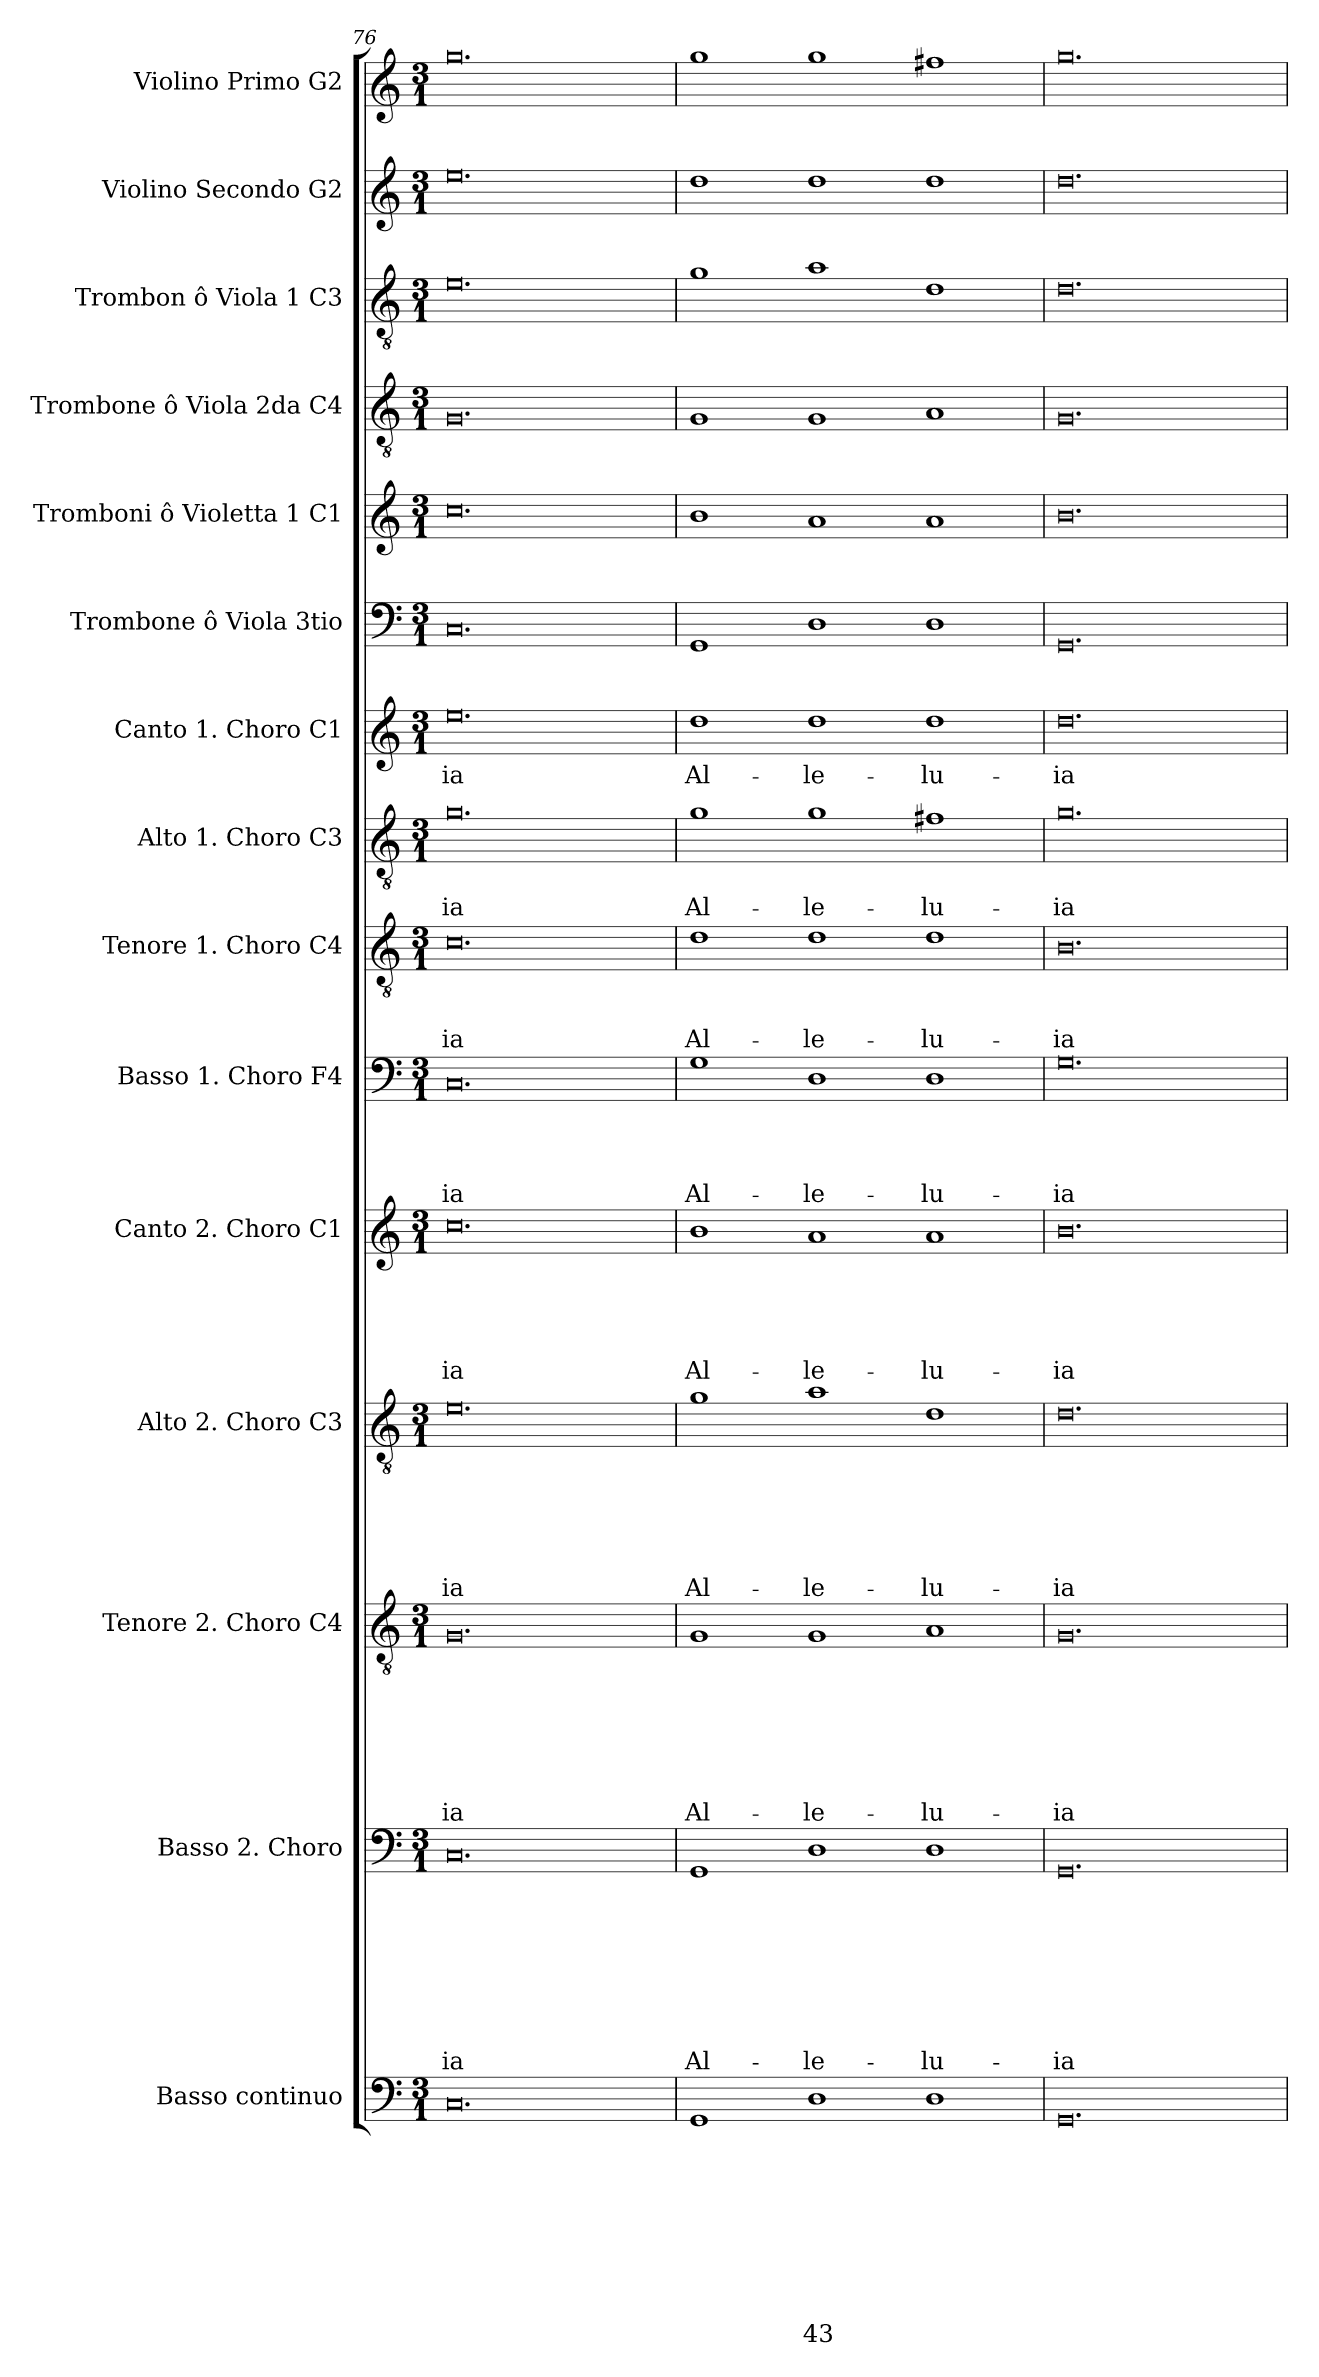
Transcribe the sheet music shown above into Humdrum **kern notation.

**kern	**text	**text	**text	**text	**text	**text	**text	**text	**text	**kern	**text	**text	**text	**text	**text	**text	**text	**text	**kern	**text	**text	**text	**text	**text	**text	**text	**kern	**text	**text	**text	**text	**text	**text	**kern	**text	**text	**text	**text	**text	**kern	**text	**text	**text	**text	**kern	**text	**text	**text	**kern	**text	**text	**kern	**text	**kern	**kern	**kern	**kern	**kern	**kern
*part15	*part15	*part15	*part15	*part15	*part15	*part15	*part15	*part15	*part15	*part14	*part14	*part14	*part14	*part14	*part14	*part14	*part14	*part14	*part13	*part13	*part13	*part13	*part13	*part13	*part13	*part13	*part12	*part12	*part12	*part12	*part12	*part12	*part12	*part11	*part11	*part11	*part11	*part11	*part11	*part10	*part10	*part10	*part10	*part10	*part9	*part9	*part9	*part9	*part8	*part8	*part8	*part7	*part7	*part6	*part5	*part4	*part3	*part2	*part1
*staff15	*staff15	*staff15	*staff15	*staff15	*staff15	*staff15	*staff15	*staff15	*staff15	*staff14	*staff14	*staff14	*staff14	*staff14	*staff14	*staff14	*staff14	*staff14	*staff13	*staff13	*staff13	*staff13	*staff13	*staff13	*staff13	*staff13	*staff12	*staff12	*staff12	*staff12	*staff12	*staff12	*staff12	*staff11	*staff11	*staff11	*staff11	*staff11	*staff11	*staff10	*staff10	*staff10	*staff10	*staff10	*staff9	*staff9	*staff9	*staff9	*staff8	*staff8	*staff8	*staff7	*staff7	*staff6	*staff5	*staff4	*staff3	*staff2	*staff1
*I"Basso continuo	*	*	*	*	*	*	*	*	*	*I"Basso 2. Choro	*	*	*	*	*	*	*	*	*I"Tenore 2. Choro C4	*	*	*	*	*	*	*	*I"Alto 2. Choro C3	*	*	*	*	*	*	*I"Canto 2. Choro  C1	*	*	*	*	*	*I"Basso 1. Choro F4	*	*	*	*	*I"Tenore 1. Choro C4	*	*	*	*I"Alto 1. Choro C3	*	*	*I"Canto 1. Choro  C1	*	*I"Trombone ô Viola 3tio	*I"Tromboni ô Violetta 1 C1	*I"Trombone ô Viola 2da C4	*I"Trombon ô Viola 1 C3	*I"Violino Secondo G2	*I"Violino Primo G2
*I'BC	*	*	*	*	*	*	*	*	*	*I'B2	*	*	*	*	*	*	*	*	*I'T2	*	*	*	*	*	*	*	*I'A2	*	*	*	*	*	*	*I'C2	*	*	*	*	*	*I'B1	*	*	*	*	*I'T1	*	*	*	*I'A1	*	*	*I'C1	*	*I'Vla3	*I'Vlta 1	*I'Tr2	*I'Tr1	*I'Vl2	*I'Vl1
*clefF4	*	*	*	*	*	*	*	*	*	*clefF4	*	*	*	*	*	*	*	*	*clefGv2	*	*	*	*	*	*	*	*clefGv2	*	*	*	*	*	*	*clefG2	*	*	*	*	*	*clefF4	*	*	*	*	*clefGv2	*	*	*	*clefGv2	*	*	*clefG2	*	*clefF4	*clefG2	*clefGv2	*clefGv2	*clefG2	*clefG2
*k[]	*	*	*	*	*	*	*	*	*	*k[]	*	*	*	*	*	*	*	*	*k[]	*	*	*	*	*	*	*	*k[]	*	*	*	*	*	*	*k[]	*	*	*	*	*	*k[]	*	*	*	*	*k[]	*	*	*	*k[]	*	*	*k[]	*	*k[]	*k[]	*k[]	*k[]	*k[]	*k[]
*C:	*	*	*	*	*	*	*	*	*	*C:	*	*	*	*	*	*	*	*	*C:	*	*	*	*	*	*	*	*C:	*	*	*	*	*	*	*C:	*	*	*	*	*	*C:	*	*	*	*	*C:	*	*	*	*C:	*	*	*C:	*	*C:	*C:	*C:	*C:	*C:	*C:
*M3/1	*	*	*	*	*	*	*	*	*	*M3/1	*	*	*	*	*	*	*	*	*M3/1	*	*	*	*	*	*	*	*M3/1	*	*	*	*	*	*	*M3/1	*	*	*	*	*	*M3/1	*	*	*	*	*M3/1	*	*	*	*M3/1	*	*	*M3/1	*	*M3/1	*M3/1	*M3/1	*M3/1	*M3/1	*M3/1
=76	=76	=76	=76	=76	=76	=76	=76	=76	=76	=76	=76	=76	=76	=76	=76	=76	=76	=76	=76	=76	=76	=76	=76	=76	=76	=76	=76	=76	=76	=76	=76	=76	=76	=76	=76	=76	=76	=76	=76	=76	=76	=76	=76	=76	=76	=76	=76	=76	=76	=76	=76	=76	=76	=76	=76	=76	=76	=76	=76
!	!	!	!	!	!	!	!	!	!	!	!	!	!	!	!	!	!	!LO:LY:b	!	!	!	!	!	!	!	!LO:LY:b	!	!	!	!	!	!	!LO:LY:b	!	!	!	!	!	!LO:LY:b	!	!	!	!	!LO:LY:b	!	!	!	!LO:LY:b	!	!	!LO:LY:b	!	!LO:LY:b	!	!	!	!	!	!
0.C	.	.	.	.	.	.	.	.	.	0.C	.	.	.	.	.	.	.	-ia	0.G	.	.	.	.	.	.	-ia	0.e	.	.	.	.	.	-ia	0.cc	.	.	.	.	-ia	0.C	.	.	.	-ia	0.c	.	.	-ia	0.g	.	-ia	0.ee	-ia	0.C	0.cc	0.G	0.e	0.ee	0.gg
=77	=77	=77	=77	=77	=77	=77	=77	=77	=77	=77	=77	=77	=77	=77	=77	=77	=77	=77	=77	=77	=77	=77	=77	=77	=77	=77	=77	=77	=77	=77	=77	=77	=77	=77	=77	=77	=77	=77	=77	=77	=77	=77	=77	=77	=77	=77	=77	=77	=77	=77	=77	=77	=77	=77	=77	=77	=77	=77	=77
!	!	!	!	!	!	!	!	!	!	!	!	!	!	!	!	!	!	!LO:LY:b	!	!	!	!	!	!	!	!LO:LY:b	!	!	!	!	!	!	!LO:LY:b	!	!	!	!	!	!LO:LY:b	!	!	!	!	!LO:LY:b	!	!	!	!LO:LY:b	!	!	!LO:LY:b	!	!LO:LY:b	!	!	!	!	!	!
1GG	.	.	.	.	.	.	.	.	.	1GG	.	.	.	.	.	.	.	Al-	1G	.	.	.	.	.	.	Al-	1g	.	.	.	.	.	Al-	1b	.	.	.	.	Al-	1G	.	.	.	Al-	1d	.	.	Al-	1g	.	Al-	1dd	Al-	1GG	1b	1G	1g	1dd	1gg
!	!	!	!	!	!	!	!	!	!LO:LY:b	!	!	!	!	!	!	!	!	!LO:LY:b	!	!	!	!	!	!	!	!LO:LY:b	!	!	!	!	!	!	!LO:LY:b	!	!	!	!	!	!LO:LY:b	!	!	!	!	!LO:LY:b	!	!	!	!LO:LY:b	!	!	!LO:LY:b	!	!LO:LY:b	!	!	!	!	!	!
1D	.	.	.	.	.	.	.	.	43	1D	.	.	.	.	.	.	.	-le-	1G	.	.	.	.	.	.	-le-	1a	.	.	.	.	.	-le-	1a	.	.	.	.	-le-	1D	.	.	.	-le-	1d	.	.	-le-	1g	.	-le-	1dd	-le-	1D	1a	1G	1a	1dd	1gg
!	!	!	!	!	!	!	!	!	!	!	!	!	!	!	!	!	!	!LO:LY:b	!	!	!	!	!	!	!	!LO:LY:b	!	!	!	!	!	!	!LO:LY:b	!	!	!	!	!	!LO:LY:b	!	!	!	!	!LO:LY:b	!	!	!	!LO:LY:b	!	!	!LO:LY:b	!	!LO:LY:b	!	!	!	!	!	!
1D	.	.	.	.	.	.	.	.	.	1D	.	.	.	.	.	.	.	-lu-	1A	.	.	.	.	.	.	-lu-	1d	.	.	.	.	.	-lu-	1a	.	.	.	.	-lu-	1D	.	.	.	-lu-	1d	.	.	-lu-	1f#X	.	-lu-	1dd	-lu-	1D	1a	1A	1d	1dd	1ff#X
=78	=78	=78	=78	=78	=78	=78	=78	=78	=78	=78	=78	=78	=78	=78	=78	=78	=78	=78	=78	=78	=78	=78	=78	=78	=78	=78	=78	=78	=78	=78	=78	=78	=78	=78	=78	=78	=78	=78	=78	=78	=78	=78	=78	=78	=78	=78	=78	=78	=78	=78	=78	=78	=78	=78	=78	=78	=78	=78	=78
!	!	!	!	!	!	!	!	!	!	!	!	!	!	!	!	!	!	!LO:LY:b	!	!	!	!	!	!	!	!LO:LY:b	!	!	!	!	!	!	!LO:LY:b	!	!	!	!	!	!LO:LY:b	!	!	!	!	!LO:LY:b	!	!	!	!LO:LY:b	!	!	!LO:LY:b	!	!LO:LY:b	!	!	!	!	!	!
0.GG	.	.	.	.	.	.	.	.	.	0.GG	.	.	.	.	.	.	.	-ia	0.G	.	.	.	.	.	.	-ia	0.d	.	.	.	.	.	-ia	0.b	.	.	.	.	-ia	0.G	.	.	.	-ia	0.B	.	.	-ia	0.g	.	-ia	0.dd	-ia	0.GG	0.b	0.G	0.d	0.dd	0.gg
=	=	=	=	=	=	=	=	=	=	=	=	=	=	=	=	=	=	=	=	=	=	=	=	=	=	=	=	=	=	=	=	=	=	=	=	=	=	=	=	=	=	=	=	=	=	=	=	=	=	=	=	=	=	=	=	=	=	=	=
*-	*-	*-	*-	*-	*-	*-	*-	*-	*-	*-	*-	*-	*-	*-	*-	*-	*-	*-	*-	*-	*-	*-	*-	*-	*-	*-	*-	*-	*-	*-	*-	*-	*-	*-	*-	*-	*-	*-	*-	*-	*-	*-	*-	*-	*-	*-	*-	*-	*-	*-	*-	*-	*-	*-	*-	*-	*-	*-	*-
